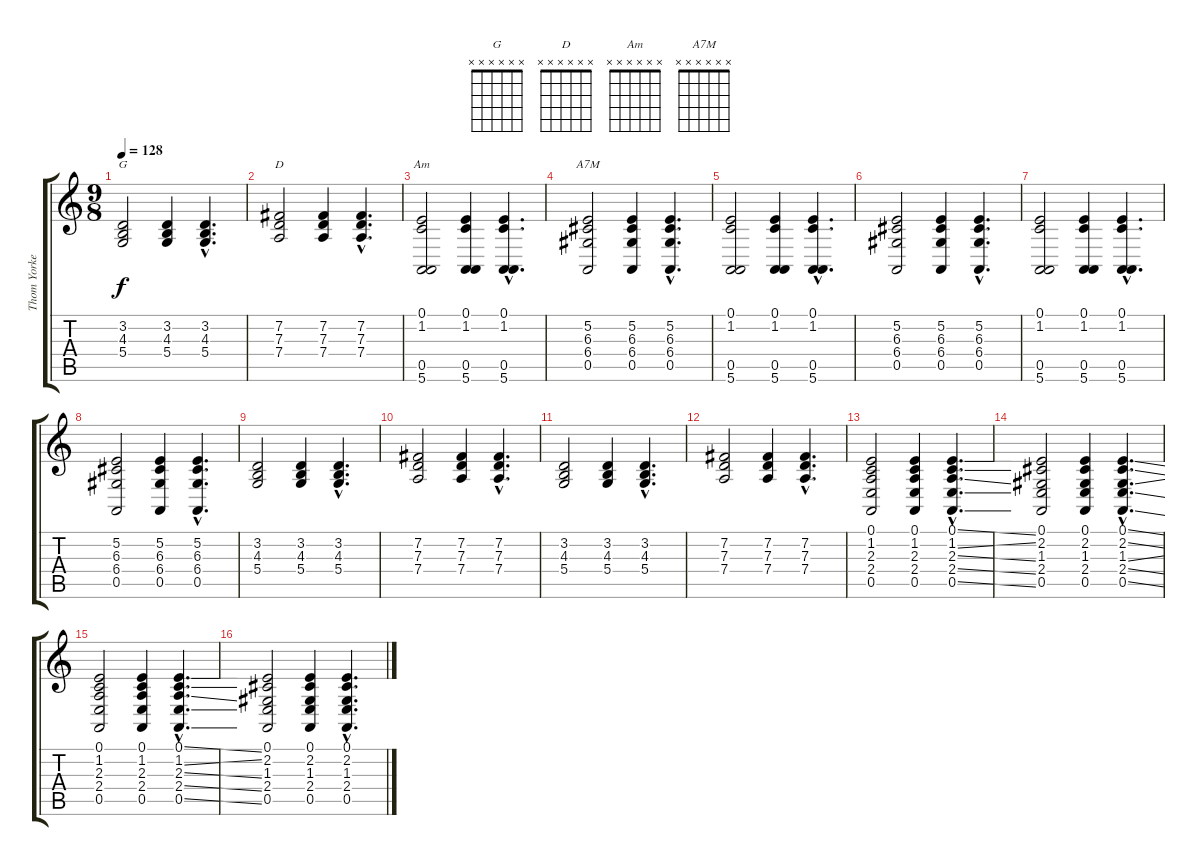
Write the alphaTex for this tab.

\track ("Thom Yorke - Rhodes Piano" "Thom Yorke") {instrument electricpiano1}
\staff {score tabs}
\tuning (E4 B3 G3 D3 A2 E2) {hide}
\chord ("G" x x x x x x) {firstfret 0}
\chord ("D" x x x x x x) {firstfret 0}
\chord ("Am" x x x x x x) {firstfret 0}
\chord ("A7M" x x x x x x) {firstfret 0}
\ts (9 8)
\tempo 128
\clef g2
\ks c
(3.2 4.3 5.4).2{ch "G" dy f} (3.2 4.3 5.4).4 (3.2{hac} 4.3{hac} 5.4{hac}).4{d} |
(7.2 7.3 7.4).2{ch "D"} (7.2 7.3 7.4).4 (7.2{hac} 7.3{hac} 7.4{hac}).4{d} |
(0.1 1.2 0.5 5.6).2{ch "Am"} (0.1 1.2 0.5 5.6).4 (0.1{hac} 1.2{hac} 0.5{hac} 5.6{hac}).4{d} |
(5.2 6.3 6.4 0.5).2{ch "A7M"} (5.2 6.3 6.4 0.5).4 (5.2{hac} 6.3{hac} 6.4{hac} 0.5{hac}).4{d} |
(0.1 1.2 0.5 5.6).2 (0.1 1.2 0.5 5.6).4 (0.1{hac} 1.2{hac} 0.5{hac} 5.6{hac}).4{d} |
(5.2 6.3 6.4 0.5).2 (5.2 6.3 6.4 0.5).4 (5.2{hac} 6.3{hac} 6.4{hac} 0.5{hac}).4{d} |
(0.1 1.2 0.5 5.6).2 (0.1 1.2 0.5 5.6).4 (0.1{hac} 1.2{hac} 0.5{hac} 5.6{hac}).4{d} |
(5.2 6.3 6.4 0.5).2 (5.2 6.3 6.4 0.5).4 (5.2{hac} 6.3{hac} 6.4{hac} 0.5{hac}).4{d} |
(3.2 4.3 5.4).2 (3.2 4.3 5.4).4 (3.2{hac} 4.3{hac} 5.4{hac}).4{d} |
(7.2 7.3 7.4).2 (7.2 7.3 7.4).4 (7.2{hac} 7.3{hac} 7.4{hac}).4{d} |
(3.2 4.3 5.4).2 (3.2 4.3 5.4).4 (3.2{hac} 4.3{hac} 5.4{hac}).4{d} |
(7.2 7.3 7.4).2 (7.2 7.3 7.4).4 (7.2{hac} 7.3{hac} 7.4{hac}).4{d} |
(0.1 1.2 2.3 2.4 0.5).2 (0.1 1.2 2.3 2.4 0.5).4 (0.1{ss hac} 1.2{ss hac} 2.3{ss hac} 2.4{ss hac} 0.5{ss hac}).4{d} |
(0.1 2.2 1.3 2.4 0.5).2 (0.1 2.2 1.3 2.4 0.5).4 (0.1{ss hac} 2.2{ss hac} 1.3{ss hac} 2.4{ss hac} 0.5{ss hac}).4{d} |
(0.1 1.2 2.3 2.4 0.5).2 (0.1 1.2 2.3 2.4 0.5).4 (0.1{ss hac} 1.2{ss hac} 2.3{ss hac} 2.4{ss hac} 0.5{ss hac}).4{d} |
(0.1 2.2 1.3 2.4 0.5).2 (0.1 2.2 1.3 2.4 0.5).4 (0.1{ss hac} 2.2{ss hac} 1.3{ss hac} 2.4{ss hac} 0.5{ss hac}).4{d}
